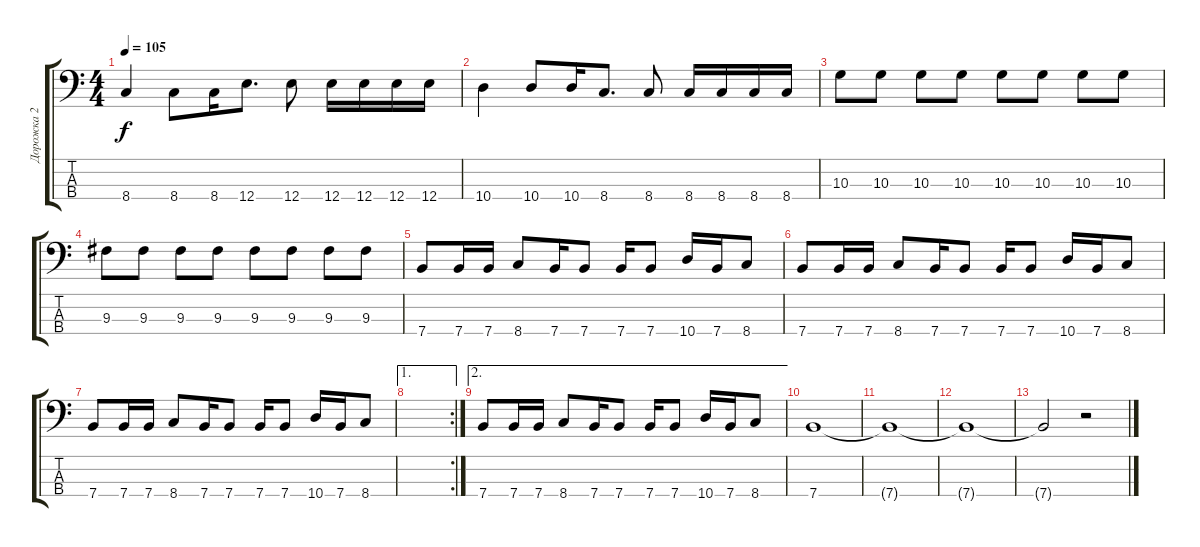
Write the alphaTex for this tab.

\track ("Дорожка 2" "Дорожка 2") {instrument electricbasspick}
\staff {score tabs}
\tuning (G2 D2 A1 E1) {hide}
\ts (4 4)
\tempo 105
\clef f4
\ks c
8.4.4{dy f} 8.4.8 8.4.16 12.4.8{d} 12.4.8 12.4.16 12.4.16 12.4.16 12.4.16 |
10.4.4 10.4.8 10.4.16 8.4.8{d} 8.4.8 8.4.16 8.4.16 8.4.16 8.4.16 |
10.3.8 10.3.8 10.3.8 10.3.8 10.3.8 10.3.8 10.3.8 10.3.8 |
9.3.8 9.3.8 9.3.8 9.3.8 9.3.8 9.3.8 9.3.8 9.3.8 |
7.4.8 7.4.16 7.4.16 8.4.8 7.4.16 7.4.8 7.4.16 7.4.8 10.4.16 7.4.16 8.4.8 |
7.4.8 7.4.16 7.4.16 8.4.8 7.4.16 7.4.8 7.4.16 7.4.8 10.4.16 7.4.16 8.4.8 |
7.4.8 7.4.16 7.4.16 8.4.8 7.4.16 7.4.8 7.4.16 7.4.8 10.4.16 7.4.16 8.4.8 |
\ae 1
\rc 2
|
\ae 2
7.4.8 7.4.16 7.4.16 8.4.8 7.4.16 7.4.8 7.4.16 7.4.8 10.4.16 7.4.16 8.4.8 |
7.4.1 |
7.4{t}.1 |
7.4{t}.1 |
7.4{t}.2 r.2
